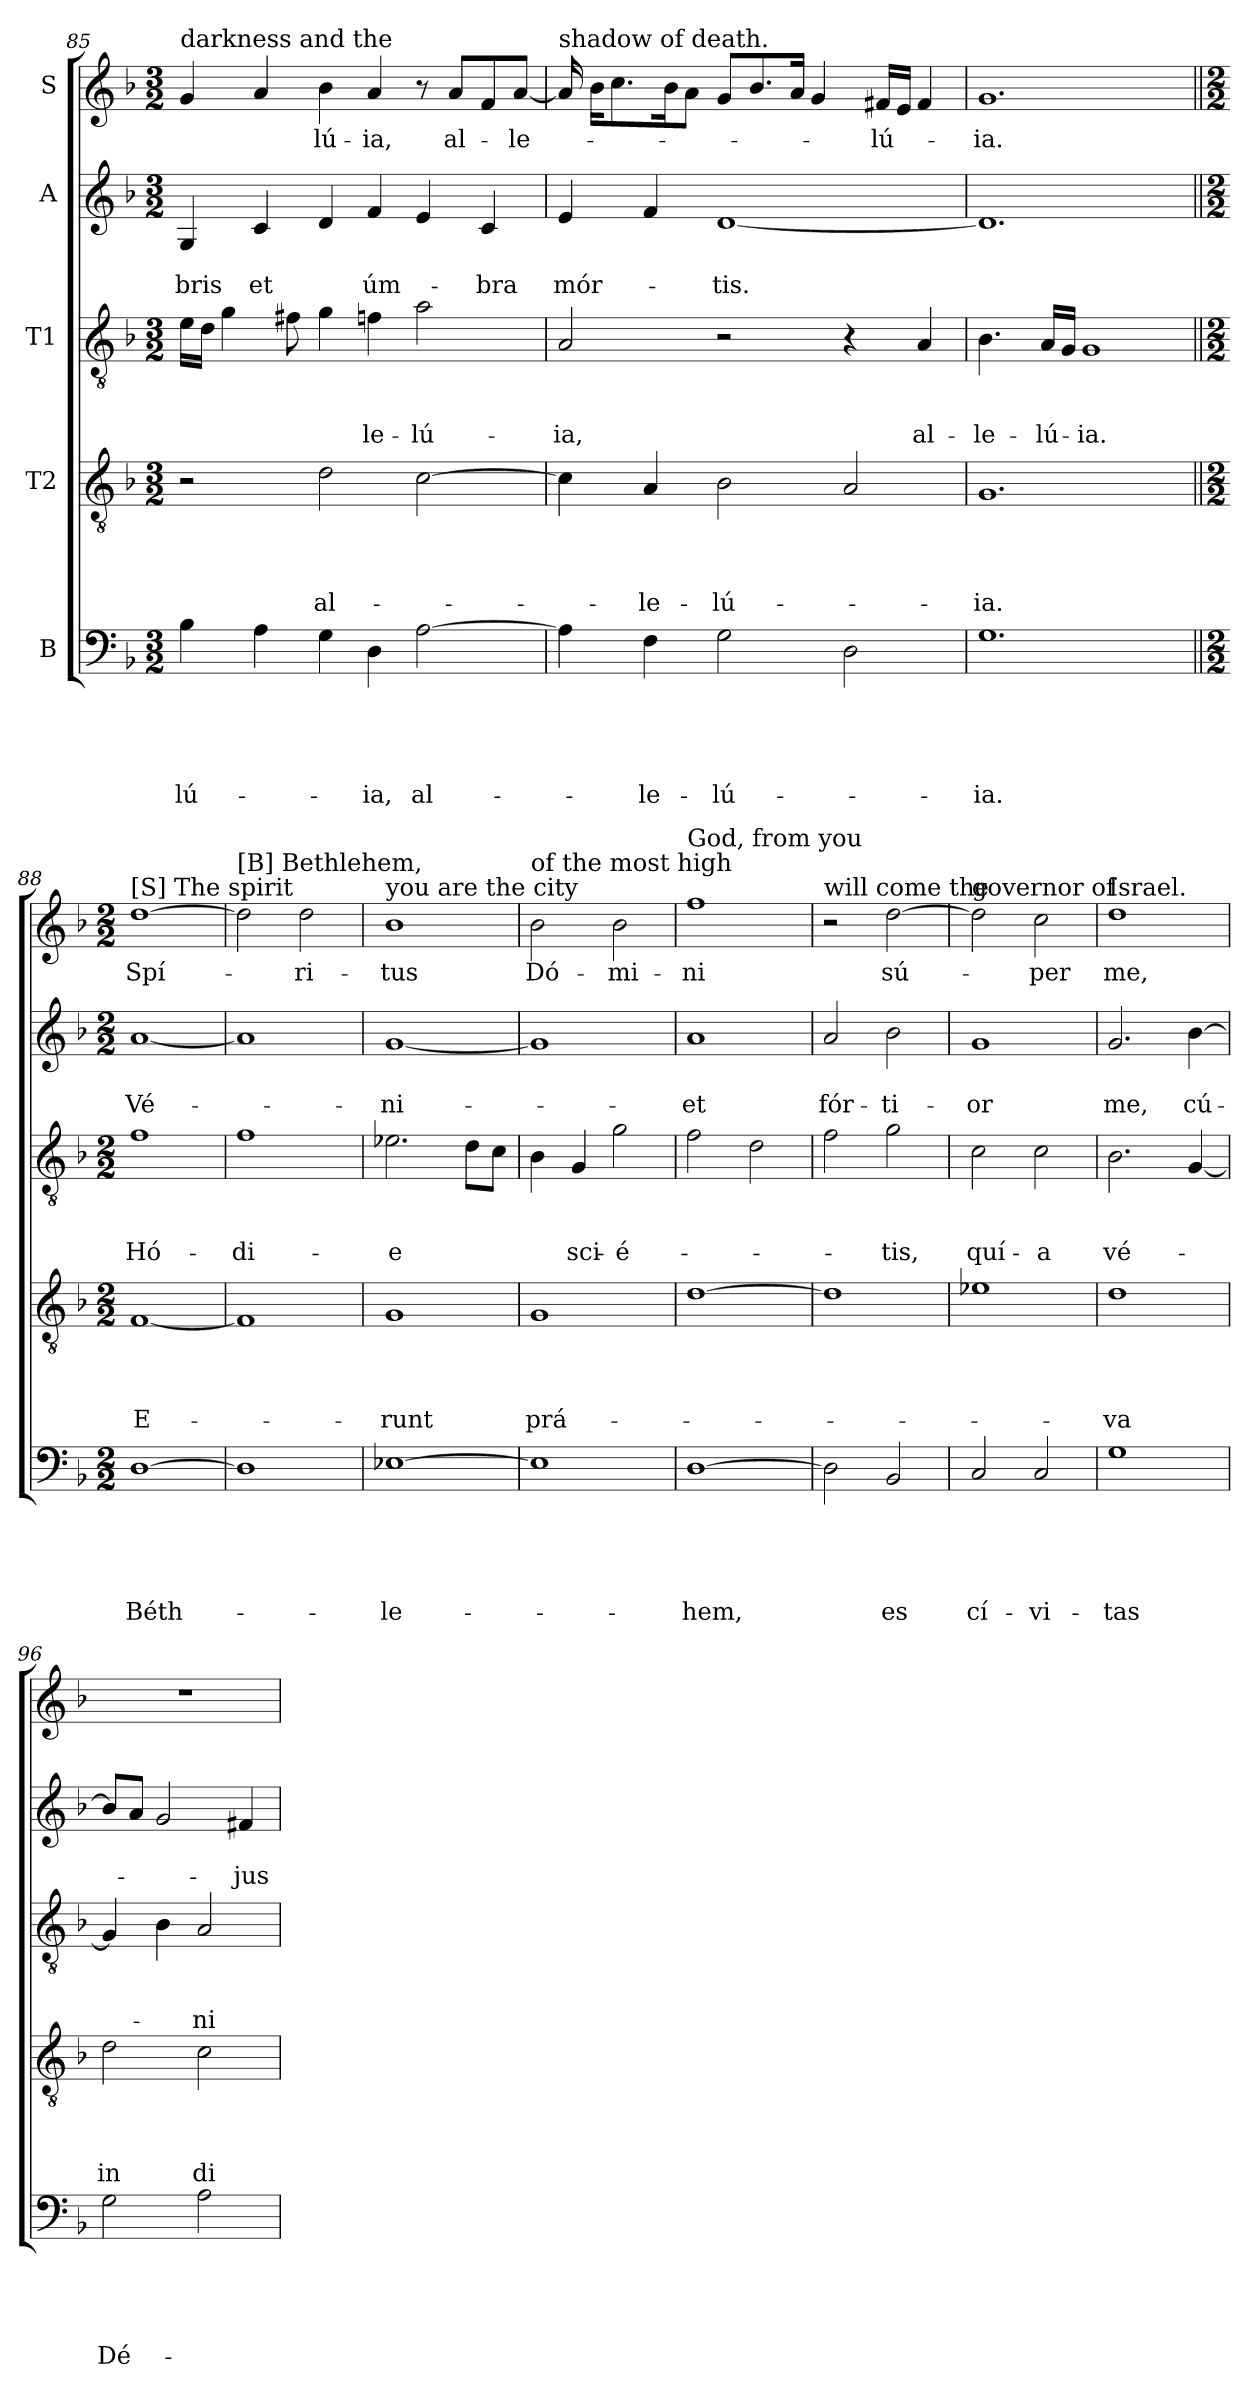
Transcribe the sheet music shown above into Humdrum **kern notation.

**kern	**text	**text	**text	**text	**text	**kern	**text	**text	**text	**text	**kern	**text	**text	**text	**kern	**text	**text	**kern	**text
*part5	*part5	*part5	*part5	*part5	*part5	*part4	*part4	*part4	*part4	*part4	*part3	*part3	*part3	*part3	*part2	*part2	*part2	*part1	*part1
*staff5	*staff5	*staff5	*staff5	*staff5	*staff5	*staff4	*staff4	*staff4	*staff4	*staff4	*staff3	*staff3	*staff3	*staff3	*staff2	*staff2	*staff2	*staff1	*staff1
*I"B	*	*	*	*	*	*I"T2	*	*	*	*	*I"T1	*	*	*	*I"A	*	*	*I"S	*
!!LO:LB:g=z
*clefF4	*	*	*	*	*	*clefGv2	*	*	*	*	*clefGv2	*	*	*	*clefG2	*	*	*clefG2	*
*k[b-]	*	*	*	*	*	*k[b-]	*	*	*	*	*k[b-]	*	*	*	*k[b-]	*	*	*k[b-]	*
*F:	*	*	*	*	*	*F:	*	*	*	*	*F:	*	*	*	*F:	*	*	*F:	*
*M3/2	*	*	*	*	*	*M3/2	*	*	*	*	*M3/2	*	*	*	*M3/2	*	*	*M3/2	*
*Xtuplet	*	*	*	*	*	*	*	*	*	*	*	*	*	*	*	*	*	*	*
=85	=85	=85	=85	=85	=85	=85	=85	=85	=85	=85	=85	=85	=85	=85	=85	=85	=85	=85	=85
!	!	!	!	!	!LO:LY:b	!	!	!	!	!	!	!	!	!	!	!	!	!	!
*	*	*	*	*	*	*Xtuplet	*	*	*	*	*Xtuplet	*	*	*	*Xtuplet	*	*	*	*
!	!	!	!	!	!	!	!	!	!	!	!	!	!	!	!	!	!LO:LY:b	!	!
*	*	*	*	*	*	*	*	*	*	*	*	*	*	*	*	*	*	*Xtuplet	*
!	!	!	!	!	!	!	!	!	!	!	!	!	!	!	!	!	!	!LO:TX:a:t=darkness and the	!
6B-\	.	.	.	.	-lú-	3r	.	.	.	.	24e\LL	.	.	.	6G/	.	-bris	6g/	.
.	.	.	.	.	.	.	.	.	.	.	24d\JJ	.	.	.	.	.	.	.	.
.	.	.	.	.	.	.	.	.	.	.	6g\	.	.	.	.	.	.	.	.
!	!	!	!	!	!	!	!	!	!	!	!	!	!	!	!	!	!LO:LY:b	!	!
6A\	.	.	.	.	.	.	.	.	.	.	.	.	.	.	6c/	.	et	6a/	.
.	.	.	.	.	.	.	.	.	.	.	12f#i\	.	.	.	.	.	.	.	.
!	!	!	!	!	!	!	!	!	!	!LO:LY:b	!	!	!	!	!	!	!	!	!LO:LY:b
6G\	.	.	.	.	.	3d\	.	.	.	al-	6g\	.	.	.	6d/	.	.	6b-\	-lú-
!	!	!	!	!	!LO:LY:b	!	!	!	!	!	!	!	!	!LO:LY:b	!	!	!LO:LY:b	!	!LO:LY:b
6D\	.	.	.	.	-ia,	.	.	.	.	.	6fni\	.	.	-le-	6f/	.	úm-	6a/	-ia,
!	!	!	!	!	!LO:LY:b	!	!	!	!	!	!	!	!	!LO:LY:b	!	!	!	!	!
[3A\	.	.	.	.	al-	[3c\	.	.	.	.	3a\	.	.	-lú-	6e/	.	.	12r	.
!	!	!	!	!	!	!	!	!	!	!	!	!	!	!	!	!	!	!	!LO:LY:b
.	.	.	.	.	.	.	.	.	.	.	.	.	.	.	.	.	.	12a/L	al-
!	!	!	!	!	!	!	!	!	!	!	!	!	!	!	!	!	!LO:LY:b	!	!
.	.	.	.	.	.	.	.	.	.	.	.	.	.	.	6c/	.	-bra	12f/	.
!	!	!	!	!	!	!	!	!	!	!	!	!	!	!	!	!	!	!	!LO:LY:b
.	.	.	.	.	.	.	.	.	.	.	.	.	.	.	.	.	.	[12a/J	-le-
=86	=86	=86	=86	=86	=86	=86	=86	=86	=86	=86	=86	=86	=86	=86	=86	=86	=86	=86	=86
!	!	!	!	!	!	!	!	!	!	!	!	!	!	!	!	!	!	!LO:TX:a:t=shadow of death.	!
!	!	!	!	!	!	!	!	!	!	!	!	!	!	!LO:LY:b	!	!	!LO:LY:b	!	!
6A\]	.	.	.	.	.	6c\]	.	.	.	.	3A/	.	.	-ia,	6e/	.	mór-	24a/]	.
.	.	.	.	.	.	.	.	.	.	.	.	.	.	.	.	.	.	24b-\KL	.
.	.	.	.	.	.	.	.	.	.	.	.	.	.	.	.	.	.	12.cc\	.
!	!	!	!	!	!LO:LY:b	!	!	!	!	!LO:LY:b	!	!	!	!	!	!	!	!	!
6F\	.	.	.	.	-le-	6A/	.	.	.	-le-	.	.	.	.	6f/	.	.	.	.
.	.	.	.	.	.	.	.	.	.	.	.	.	.	.	.	.	.	24b-\k	.
.	.	.	.	.	.	.	.	.	.	.	.	.	.	.	.	.	.	12a\J	.
!	!	!	!	!	!LO:LY:b	!	!	!	!	!LO:LY:b	!	!	!	!	!	!	!LO:LY:b	!	!
3G\	.	.	.	.	-lú-	3B-\	.	.	.	-lú-	3r	.	.	.	[3%2d	.	-tis.	12g/L	.
.	.	.	.	.	.	.	.	.	.	.	.	.	.	.	.	.	.	12.b-/	.
.	.	.	.	.	.	.	.	.	.	.	.	.	.	.	.	.	.	24a/Jk	.
.	.	.	.	.	.	.	.	.	.	.	.	.	.	.	.	.	.	6g/	.
3D\	.	.	.	.	.	3A/	.	.	.	.	6r	.	.	.	.	.	.	.	.
!	!	!	!	!	!	!	!	!	!	!	!	!	!	!	!	!	!	!	!LO:LY:b
.	.	.	.	.	.	.	.	.	.	.	.	.	.	.	.	.	.	24f#i/LL	-lú-
.	.	.	.	.	.	.	.	.	.	.	.	.	.	.	.	.	.	24e/JJ	.
!	!	!	!	!	!	!	!	!	!	!	!	!	!	!LO:LY:b	!	!	!	!	!
.	.	.	.	.	.	.	.	.	.	.	6A/	.	.	al-	.	.	.	6f#i/	.
=87	=87	=87	=87	=87	=87	=87	=87	=87	=87	=87	=87	=87	=87	=87	=87	=87	=87	=87	=87
!	!	!	!	!	!LO:LY:b	!	!	!	!	!LO:LY:b	!	!	!	!LO:LY:b	!	!	!	!	!LO:LY:b
3%2.G	.	.	.	.	-ia.	3%2.G	.	.	.	-ia.	6.B-\	.	.	-le-	3%2.d]	.	.	3%2.g	-ia.
!	!	!	!	!	!	!	!	!	!	!	!	!	!	!LO:LY:b	!	!	!	!	!
.	.	.	.	.	.	.	.	.	.	.	24A/LL	.	.	-lú-	.	.	.	.	.
.	.	.	.	.	.	.	.	.	.	.	24G/JJ	.	.	.	.	.	.	.	.
!	!	!	!	!	!	!	!	!	!	!	!	!	!	!LO:LY:b	!	!	!	!	!
.	.	.	.	.	.	.	.	.	.	.	3%2G	.	.	-ia.	.	.	.	.	.
=88||	=88||	=88||	=88||	=88||	=88||	=88||	=88||	=88||	=88||	=88||	=88||	=88||	=88||	=88||	=88||	=88||	=88||	=88||	=88||
*M2/2	*	*	*	*	*	*M2/2	*	*	*	*	*M2/2	*	*	*	*M2/2	*	*	*M2/2	*
!	!	!	!	!	!	!	!	!	!	!	!	!	!	!	!	!	!	!LO:TX:a:t=[S] The spirit	!
!	!	!	!	!	!LO:LY:b	!	!	!	!	!LO:LY:b	!	!	!	!LO:LY:b	!	!	!LO:LY:b	!	!LO:LY:b
[1D	.	.	.	.	Béth-	[1F	.	.	.	E-	1f	.	.	Hó-	[1a	.	Vé-	[1dd	Spí-
!!LO:PB:g=z
=89	=89	=89	=89	=89	=89	=89	=89	=89	=89	=89	=89	=89	=89	=89	=89	=89	=89	=89	=89
!	!	!	!	!	!	!	!	!	!	!	!	!	!	!	!	!	!	!LO:TX:a:t=[B] Bethlehem,	!
!	!	!	!	!	!	!	!	!	!	!	!	!	!	!LO:LY:b	!	!	!	!	!
1D]	.	.	.	.	.	1F]	.	.	.	.	1f	.	.	-di-	1a]	.	.	2dd\]	.
!	!	!	!	!	!	!	!	!	!	!	!	!	!	!	!	!	!	!	!LO:LY:b
.	.	.	.	.	.	.	.	.	.	.	.	.	.	.	.	.	.	2dd\	-ri-
=90	=90	=90	=90	=90	=90	=90	=90	=90	=90	=90	=90	=90	=90	=90	=90	=90	=90	=90	=90
!	!	!	!	!	!	!	!	!	!	!	!	!	!	!	!	!	!	!LO:TX:a:t=you are the city	!
!	!	!	!	!	!LO:LY:b	!	!	!	!	!LO:LY:b	!	!	!	!LO:LY:b	!	!	!LO:LY:b	!	!LO:LY:b
[1E-X	.	.	.	.	-le-	1G	.	.	.	-runt	2.e-X\	.	.	-e	[1g	.	-ni-	1b-	-tus
.	.	.	.	.	.	.	.	.	.	.	8d\L	.	.	.	.	.	.	.	.
.	.	.	.	.	.	.	.	.	.	.	8c\J	.	.	.	.	.	.	.	.
=91	=91	=91	=91	=91	=91	=91	=91	=91	=91	=91	=91	=91	=91	=91	=91	=91	=91	=91	=91
!	!	!	!	!	!	!	!	!	!	!	!	!	!	!	!	!	!	!LO:TX:a:t=of the most high	!
!	!	!	!	!	!	!	!	!	!	!LO:LY:b	!	!	!	!	!	!	!	!	!LO:LY:b
1E-]	.	.	.	.	.	1G	.	.	.	prá-	4B-\	.	.	.	1g]	.	.	2b-\	Dó-
!	!	!	!	!	!	!	!	!	!	!	!	!	!	!LO:LY:b	!	!	!	!	!
.	.	.	.	.	.	.	.	.	.	.	4G/	.	.	sci-	.	.	.	.	.
!	!	!	!	!	!	!	!	!	!	!	!	!	!	!LO:LY:b	!	!	!	!	!LO:LY:b
.	.	.	.	.	.	.	.	.	.	.	2g\	.	.	-é-	.	.	.	2b-\	-mi-
=92	=92	=92	=92	=92	=92	=92	=92	=92	=92	=92	=92	=92	=92	=92	=92	=92	=92	=92	=92
!	!	!	!	!	!	!	!	!	!	!	!	!	!	!	!	!	!	!LO:TX:a:t=God, from you	!
!	!	!	!	!	!LO:LY:b	!	!	!	!	!	!	!	!	!	!	!	!LO:LY:b	!	!LO:LY:b
[1D	.	.	.	.	-hem,	[1d	.	.	.	.	2f\	.	.	.	1a	.	-et	1ff	-ni
.	.	.	.	.	.	.	.	.	.	.	2d\	.	.	.	.	.	.	.	.
=93	=93	=93	=93	=93	=93	=93	=93	=93	=93	=93	=93	=93	=93	=93	=93	=93	=93	=93	=93
!	!	!	!	!	!	!	!	!	!	!	!	!	!	!	!	!	!	!LO:TX:a:t=will come the	!
!	!	!	!	!	!	!	!	!	!	!	!	!	!	!	!	!	!LO:LY:b	!	!
2D\]	.	.	.	.	.	1d]	.	.	.	.	2f\	.	.	.	2a/	.	fór-	2r	.
!	!	!	!	!	!LO:LY:b	!	!	!	!	!	!	!	!	!LO:LY:b	!	!	!LO:LY:b	!	!LO:LY:b
2BB-/	.	.	.	.	es	.	.	.	.	.	2g\	.	.	-tis,	2b-\	.	-ti-	[2dd\	sú-
=94	=94	=94	=94	=94	=94	=94	=94	=94	=94	=94	=94	=94	=94	=94	=94	=94	=94	=94	=94
!	!	!	!	!	!	!	!	!	!	!	!	!	!	!	!	!	!	!LO:TX:a:t=governor of	!
!	!	!	!	!	!LO:LY:b	!	!	!	!	!	!	!	!	!LO:LY:b	!	!	!LO:LY:b	!	!
2C/	.	.	.	.	cí-	1e-X	.	.	.	.	2c\	.	.	quí-	1g	.	-or	2dd\]	.
!	!	!	!	!	!LO:LY:b	!	!	!	!	!	!	!	!	!LO:LY:b	!	!	!	!	!LO:LY:b
2C/	.	.	.	.	-vi-	.	.	.	.	.	2c\	.	.	-a	.	.	.	2cc\	-per
=95	=95	=95	=95	=95	=95	=95	=95	=95	=95	=95	=95	=95	=95	=95	=95	=95	=95	=95	=95
!	!	!	!	!	!	!	!	!	!	!	!	!	!	!	!	!	!	!LO:TX:a:t=Israel.	!
!	!	!	!	!	!LO:LY:b	!	!	!	!	!LO:LY:b	!	!	!	!LO:LY:b	!	!	!LO:LY:b	!	!LO:LY:b
1G	.	.	.	.	-tas	1d	.	.	.	-va	2.B-\	.	.	vé-	2.g/	.	me,	1dd	me,
!	!	!	!	!	!	!	!	!	!	!	!	!	!	!	!	!	!LO:LY:b	!	!
.	.	.	.	.	.	.	.	.	.	.	[4G/	.	.	.	[4b-\	.	cú-	.	.
!!LO:LB:g=z
=96	=96	=96	=96	=96	=96	=96	=96	=96	=96	=96	=96	=96	=96	=96	=96	=96	=96	=96	=96
!	!	!	!	!	!LO:LY:b	!	!	!	!	!LO:LY:b	!	!	!	!	!	!	!	!	!
2G\	.	.	.	.	Dé-	2d\	.	.	.	in	4G/]	.	.	.	8b-/L]	.	.	1r	.
.	.	.	.	.	.	.	.	.	.	.	.	.	.	.	8a/J	.	.	.	.
.	.	.	.	.	.	.	.	.	.	.	4B-\	.	.	.	2g/	.	.	.	.
!	!	!	!	!	!	!	!	!	!	!LO:LY:b	!	!	!	!LO:LY:b	!	!	!	!	!
2A\	.	.	.	.	.	2c\	.	.	.	di-	2A/	.	.	-ni-	.	.	.	.	.
!	!	!	!	!	!	!	!	!	!	!	!	!	!	!	!	!	!LO:LY:b	!	!
.	.	.	.	.	.	.	.	.	.	.	.	.	.	.	4f#i/	.	-jus	.	.
=	=	=	=	=	=	=	=	=	=	=	=	=	=	=	=	=	=	=	=
*-	*-	*-	*-	*-	*-	*-	*-	*-	*-	*-	*-	*-	*-	*-	*-	*-	*-	*-	*-
